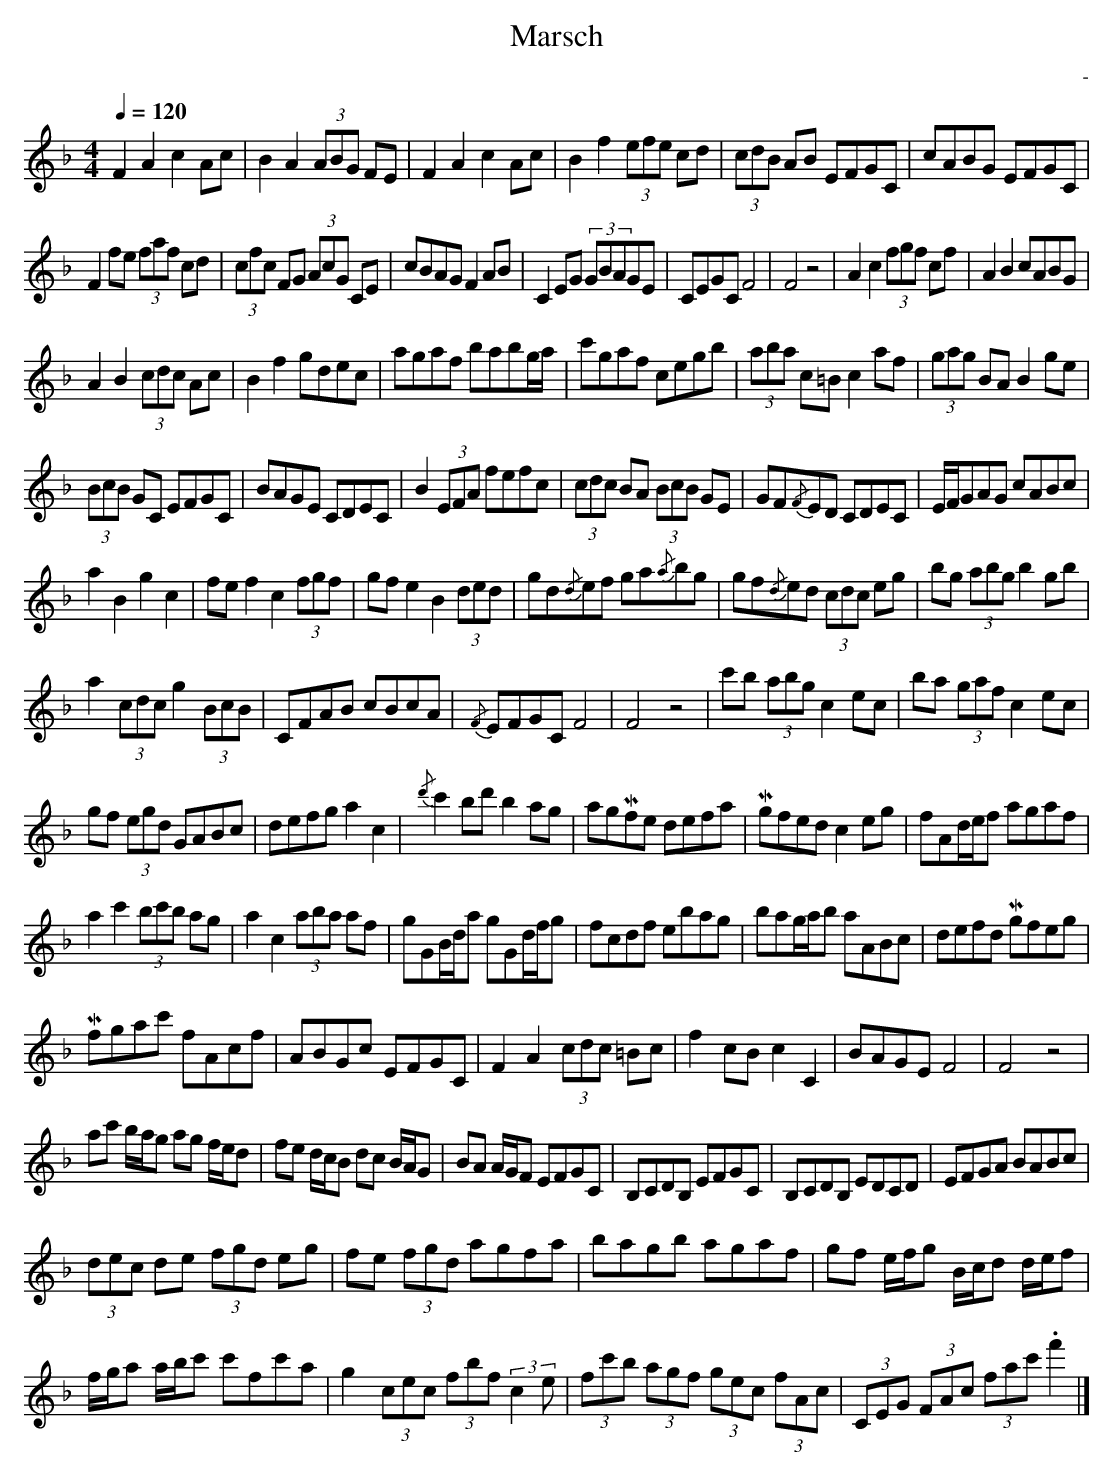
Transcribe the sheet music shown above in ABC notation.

X:1
T:Marsch
O:-
M:4/4
L:1/8
Q:1/4=120
K:F
F2A2 c2Ac | B2A2 (3ABG FE | F2A2 c2Ac | B2f2 (3efe cd | (3cdB AB EFGC | cABG EFGC |
F2fe (3faf cd | (3cfc FG (3AcG CE | cBAG F2AB | C2EG (3GBAGE | CEGC F4 | F4 z4 | A2c2 (3fgf cf |  A2B2 cABG |
A2B2 (3cdc Ac | B2f2 gdec | agaf babg/a/ |  c'gaf cegb | (3aba c=B c2af | (3gag BA B2ge |
(3BcB GC EFGC | BAGE CDEC | B2(3EFA fefc | (3cdc BA (3BcB GE | GF{/F}ED CDEC | E/F/GAG cABc |
a2B2g2c2 | fef2 c2(3fgf | gfe2 B2(3ded | gd{/d}ef ga{/a}bg | gf{/d}ed (3cdc eg | bg (3abg b2gb |
a2(3cdc g2(3BcB | CFAB cBcA |{/F} EFGC F4 | F4 z4 | c'b (3abg c2ec | ba (3gaf c2ec |
gf (3egd GABc | defg a2c2 |{/d'} c'2bd' b2ag | agMfe defa | Mgfed c2eg | fAd/e/f agaf |
a2c'2 (3bc'b ag | a2c2 (3aba af | gGB/d/a gGd/f/g | fcdf ebag | bag/a/b aABc | defd Mgfeg |
Mfgac' fAcf | ABGc EFGC | F2A2 (3cdc =Bc | f2cB c2C2 | BAGE F4 | F4 z4 |
ac' b/a/g ag f/e/d | fe d/c/B dc B/A/G | BA A/G/F EFGC | B,CDB, EFGC | B,CDB, EDCD | EFGA BABc |
(3dec de (3fgd eg | fe (3fgd agfa | bagb agaf | gf e/f/g B/c/d d/e/f |
f/g/a a/b/c' c'fc'a | g2(3cec (3fbf(3:2:2c2e | (3fc'b (3agf (3gec (3fAc | (3CEG (3FAc (3fac'.f'2 |]
